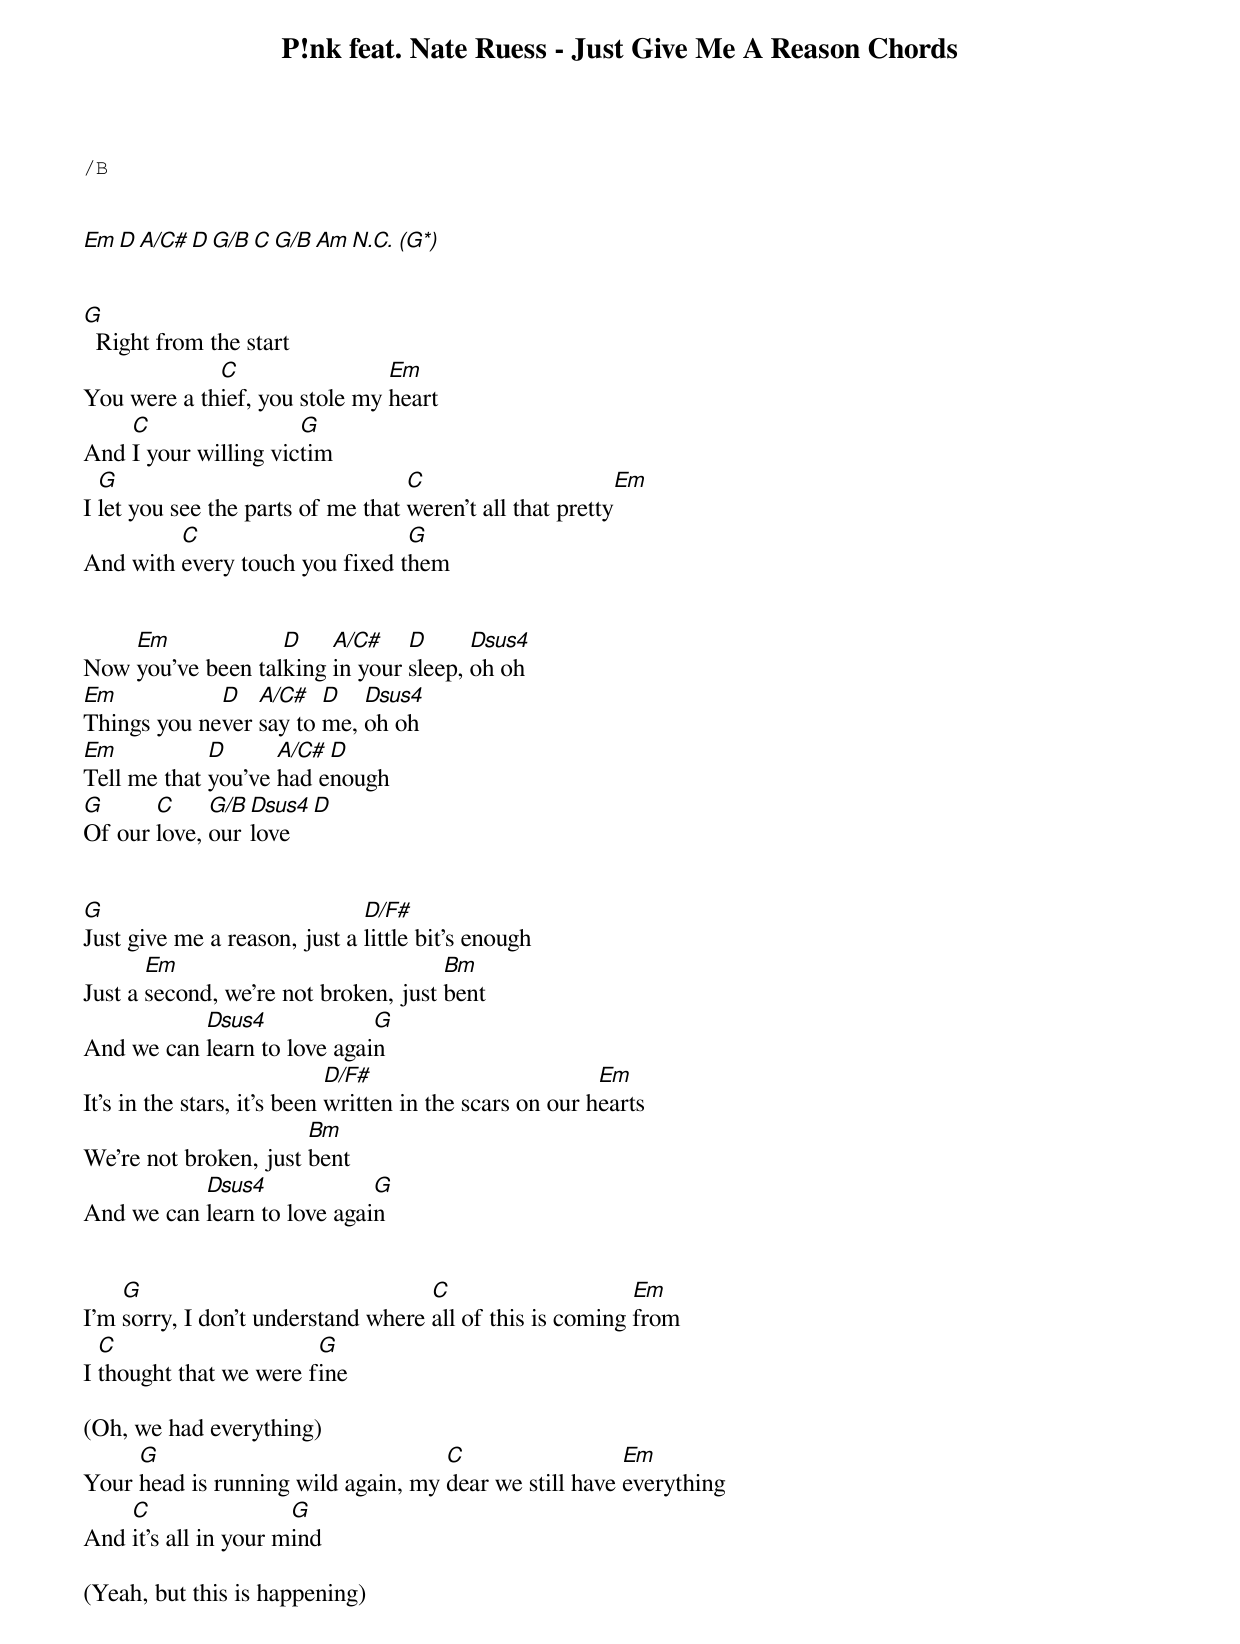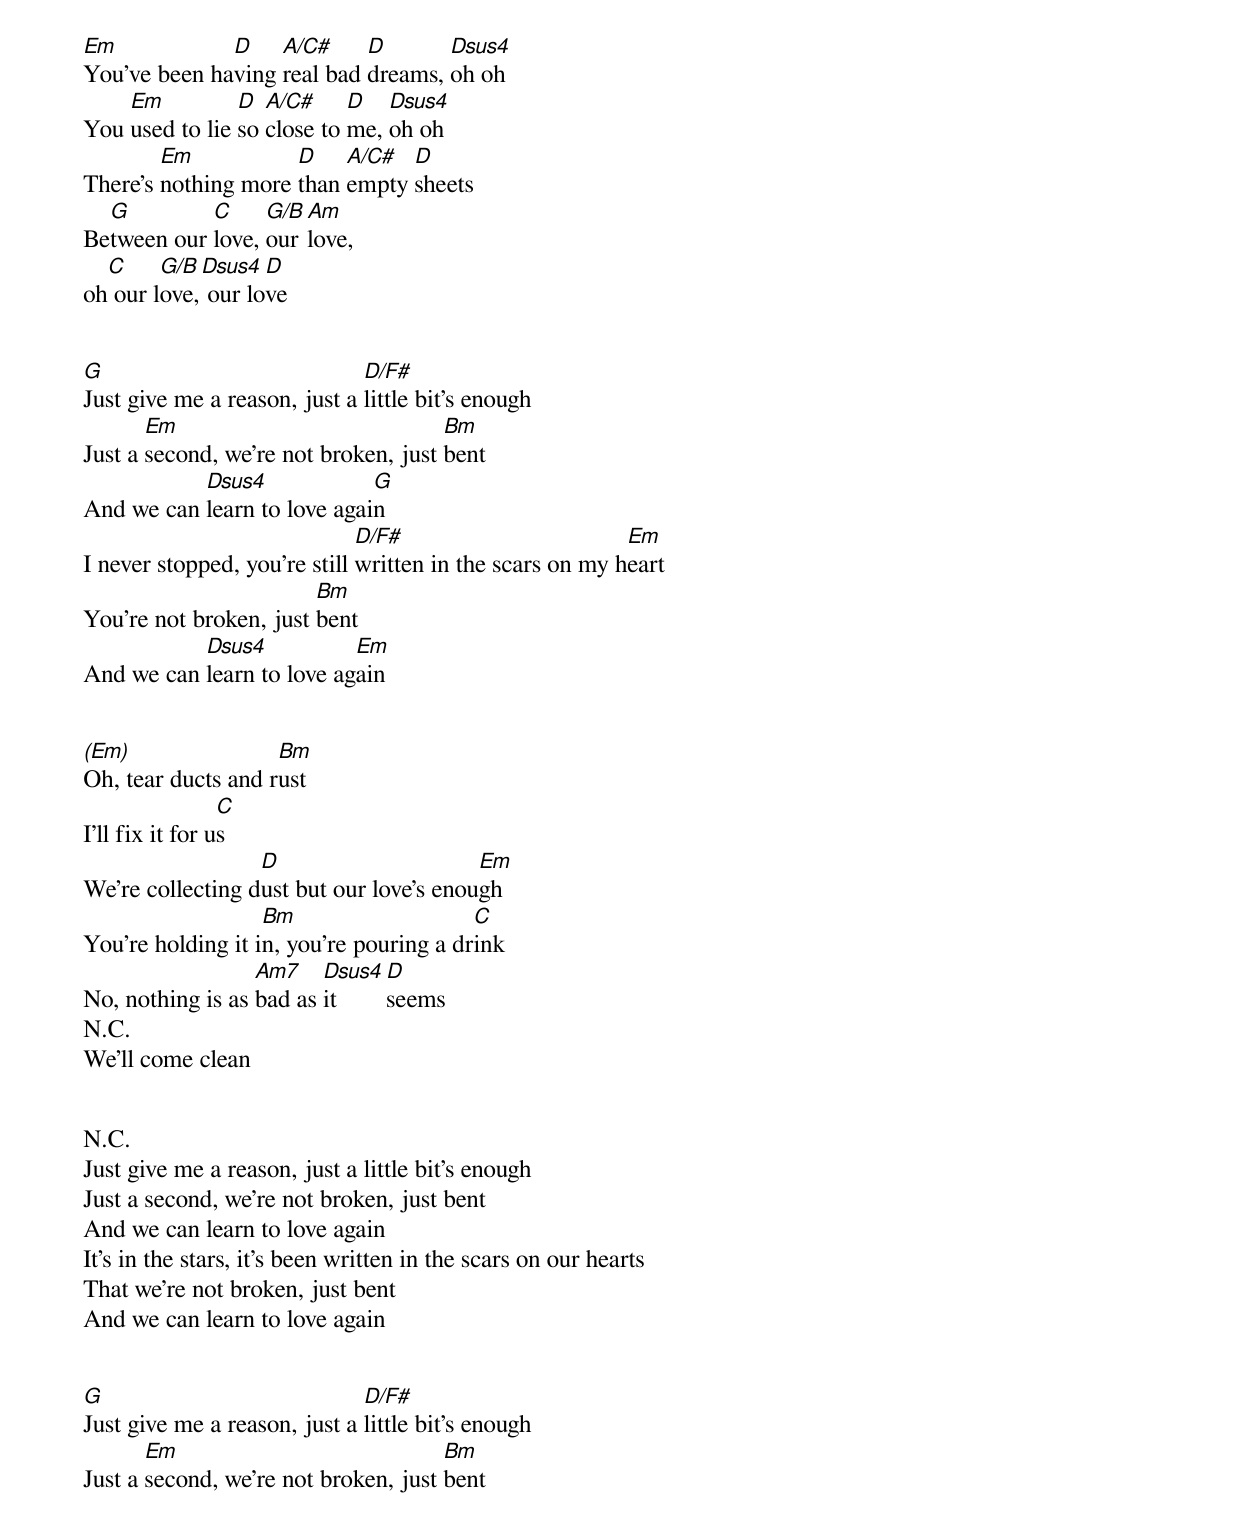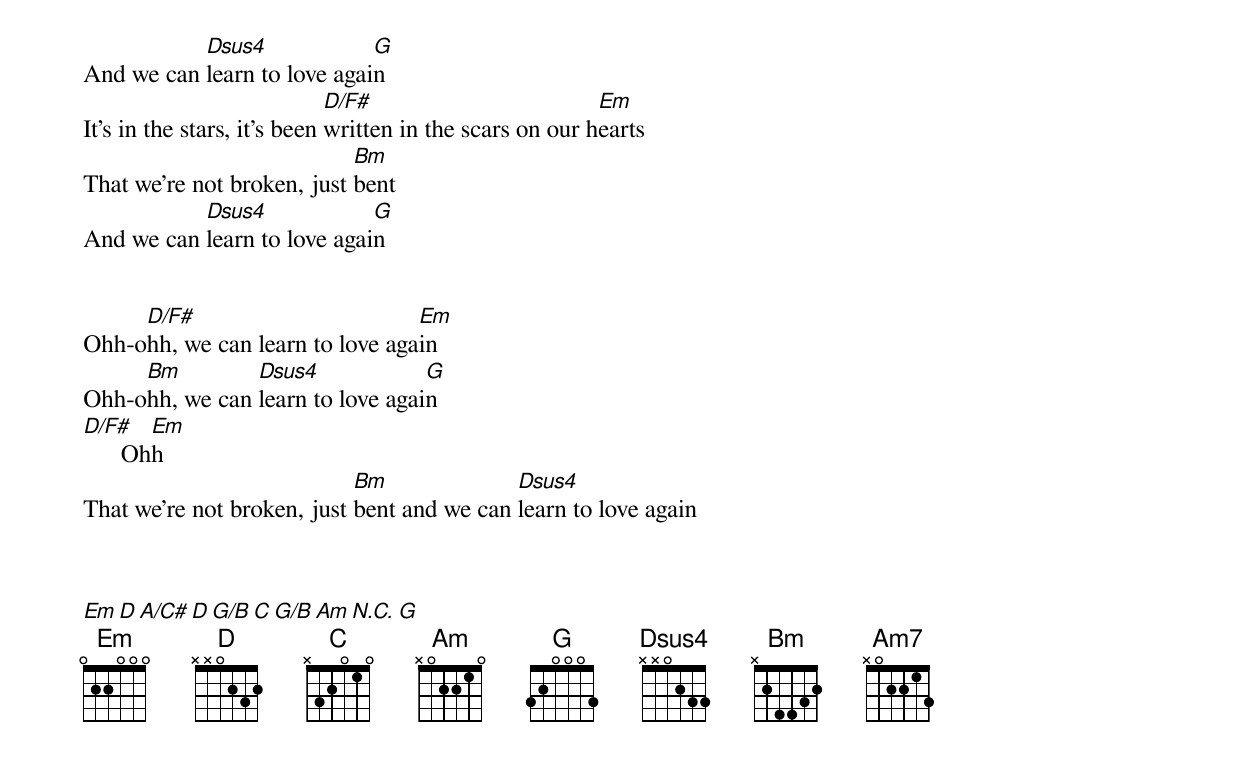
P!nk feat. Nate Ruess - Just Give Me A Reason Chords

/B


   Em       D  A/C#        D         G/B         C        G/B          Am        N.C. (G*)


G
  Right from the start
             C                 Em
You were a thief, you stole my heart
    C                 G
And I your willing victim
  G                                C                      Em
I let you see the parts of me that weren't all that pretty
         C                      G
And with every touch you fixed them


    Em             D    A/C#    D      Dsus4
Now you've been talking in your sleep, oh oh
Em           D   A/C#   D   Dsus4
Things you never say to me, oh oh
Em           D      A/C# D
Tell me that you've had enough
G      C     G/B Dsus4  D
Of our love, our love


G                             D/F#
Just give me a reason, just a little bit's enough
       Em                             Bm
Just a second, we're not broken, just bent
           Dsus4             G
And we can learn to love again
                             D/F#                         Em
It's in the stars, it's been written in the scars on our hearts
                       Bm
We're not broken, just bent
           Dsus4             G
And we can learn to love again


    G                               C                     Em
I'm sorry, I don't understand where all of this is coming from
  C                     G
I thought that we were fine

(Oh, we had everything)
     G                              C                  Em
Your head is running wild again, my dear we still have everything
    C                 G
And it's all in your mind

(Yeah, but this is happening)


Em            D    A/C#     D       Dsus4
You've been having real bad dreams, oh oh
    Em          D  A/C#     D   Dsus4
You used to lie so close to me, oh oh
        Em           D    A/C#  D
There's nothing more than empty sheets
  G         C     G/B Am
Between our love, our love,
  C     G/B Dsus4  D
oh our love, our love


G                             D/F#
Just give me a reason, just a little bit's enough
       Em                             Bm
Just a second, we're not broken, just bent
           Dsus4             G
And we can learn to love again
                              D/F#                        Em
I never stopped, you're still written in the scars on my heart
                        Bm
You're not broken, just bent
           Dsus4           Em
And we can learn to love again


(Em)                Bm
Oh, tear ducts and rust
                 C
I'll fix it for us
                  D                      Em
We're collecting dust but our love's enough
                   Bm                    C
You're holding it in, you're pouring a drink
                  Am7    Dsus4 D
No, nothing is as bad as it    seems
N.C.
We'll come clean


N.C.
Just give me a reason, just a little bit's enough
Just a second, we're not broken, just bent
And we can learn to love again
It's in the stars, it's been written in the scars on our hearts
That we're not broken, just bent
And we can learn to love again


G                             D/F#
Just give me a reason, just a little bit's enough
       Em                             Bm
Just a second, we're not broken, just bent
           Dsus4             G
And we can learn to love again
                             D/F#                         Em
It's in the stars, it's been written in the scars on our hearts
                            Bm
That we're not broken, just bent
           Dsus4             G
And we can learn to love again


     D/F#                        Em
Ohh-ohh, we can learn to love again
     Bm         Dsus4             G
Ohh-ohh, we can learn to love again
D/F#    Em
      Ohh
                            Bm              Dsus4
That we're not broken, just bent and we can learn to love again



 Em    D A/C#    D      G/B     C      G/B     Am     N.C.    G
